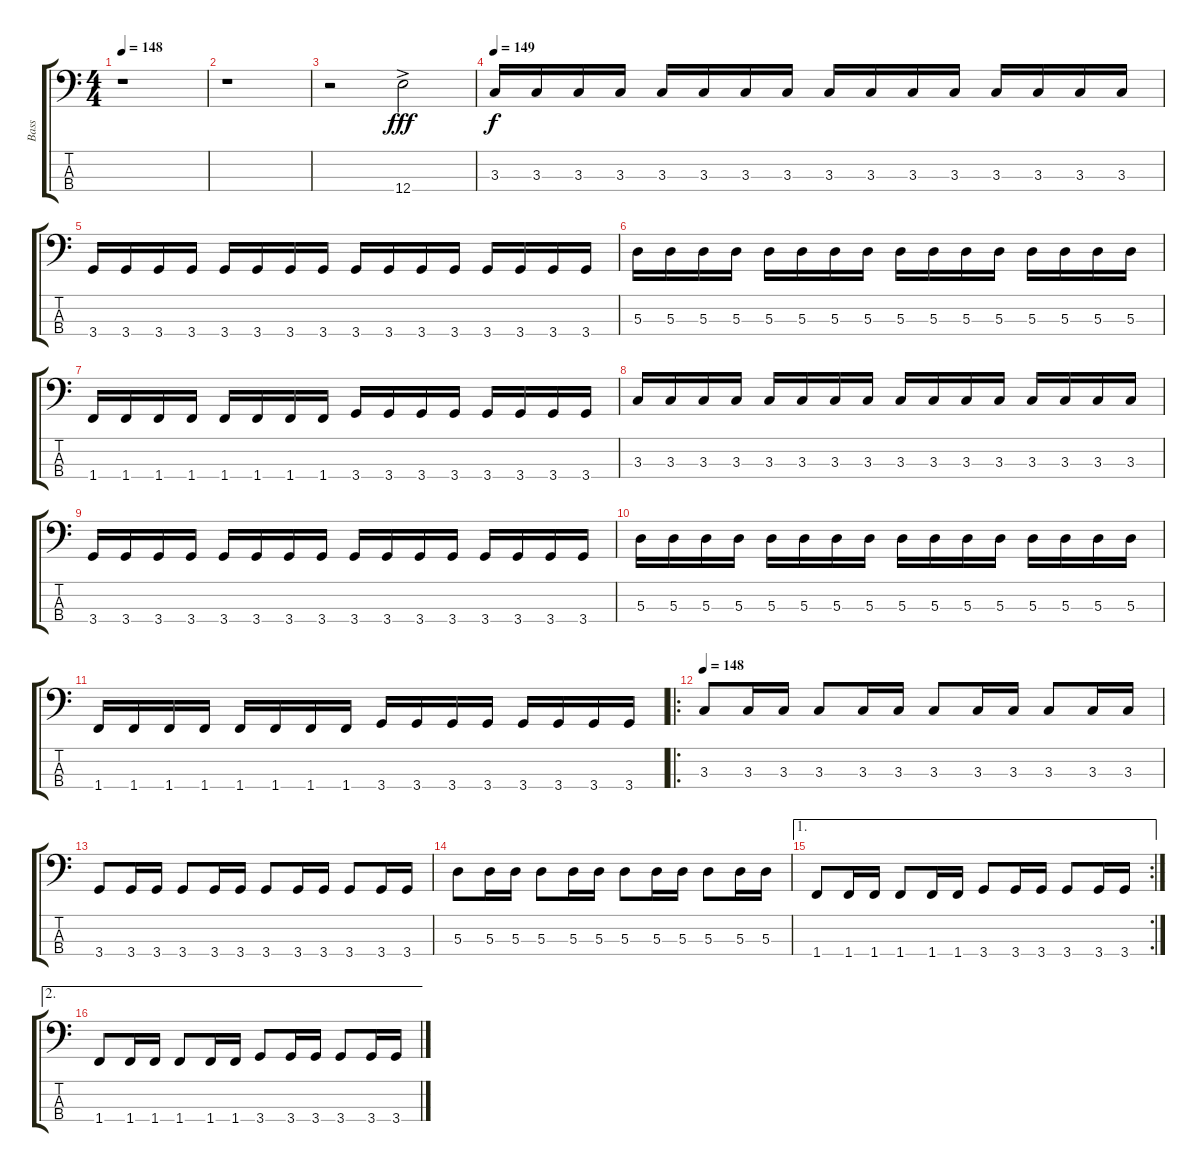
\track ("Bass" "Bass") {instrument electricbasspick}
\staff {score tabs}
\tuning (G2 D2 A1 E1) {hide}
\ts (4 4)
\tempo 148
\clef f4
\ks c
r.1{dy f} |
r.1 |
r.2 12.4{ac}.2{dy fff} |
\tempo 149
3.3.16{dy f} 3.3.16 3.3.16 3.3.16 3.3.16 3.3.16 3.3.16 3.3.16 3.3.16 3.3.16 3.3.16 3.3.16 3.3.16 3.3.16 3.3.16 3.3.16 |
3.4.16 3.4.16 3.4.16 3.4.16 3.4.16 3.4.16 3.4.16 3.4.16 3.4.16 3.4.16 3.4.16 3.4.16 3.4.16 3.4.16 3.4.16 3.4.16 |
5.3.16 5.3.16 5.3.16 5.3.16 5.3.16 5.3.16 5.3.16 5.3.16 5.3.16 5.3.16 5.3.16 5.3.16 5.3.16 5.3.16 5.3.16 5.3.16 |
1.4.16 1.4.16 1.4.16 1.4.16 1.4.16 1.4.16 1.4.16 1.4.16 3.4.16 3.4.16 3.4.16 3.4.16 3.4.16 3.4.16 3.4.16 3.4.16 |
3.3.16 3.3.16 3.3.16 3.3.16 3.3.16 3.3.16 3.3.16 3.3.16 3.3.16 3.3.16 3.3.16 3.3.16 3.3.16 3.3.16 3.3.16 3.3.16 |
3.4.16 3.4.16 3.4.16 3.4.16 3.4.16 3.4.16 3.4.16 3.4.16 3.4.16 3.4.16 3.4.16 3.4.16 3.4.16 3.4.16 3.4.16 3.4.16 |
5.3.16 5.3.16 5.3.16 5.3.16 5.3.16 5.3.16 5.3.16 5.3.16 5.3.16 5.3.16 5.3.16 5.3.16 5.3.16 5.3.16 5.3.16 5.3.16 |
1.4.16 1.4.16 1.4.16 1.4.16 1.4.16 1.4.16 1.4.16 1.4.16 3.4.16 3.4.16 3.4.16 3.4.16 3.4.16 3.4.16 3.4.16 3.4.16 |
\ro
\tempo 148
3.3.8 3.3.16 3.3.16 3.3.8 3.3.16 3.3.16 3.3.8 3.3.16 3.3.16 3.3.8 3.3.16 3.3.16 |
3.4.8 3.4.16 3.4.16 3.4.8 3.4.16 3.4.16 3.4.8 3.4.16 3.4.16 3.4.8 3.4.16 3.4.16 |
5.3.8 5.3.16 5.3.16 5.3.8 5.3.16 5.3.16 5.3.8 5.3.16 5.3.16 5.3.8 5.3.16 5.3.16 |
\ae 1
\rc 2
1.4.8 1.4.16 1.4.16 1.4.8 1.4.16 1.4.16 3.4.8 3.4.16 3.4.16 3.4.8 3.4.16 3.4.16 |
\ae 2
1.4.8 1.4.16 1.4.16 1.4.8 1.4.16 1.4.16 3.4.8 3.4.16 3.4.16 3.4.8 3.4.16 3.4.16
